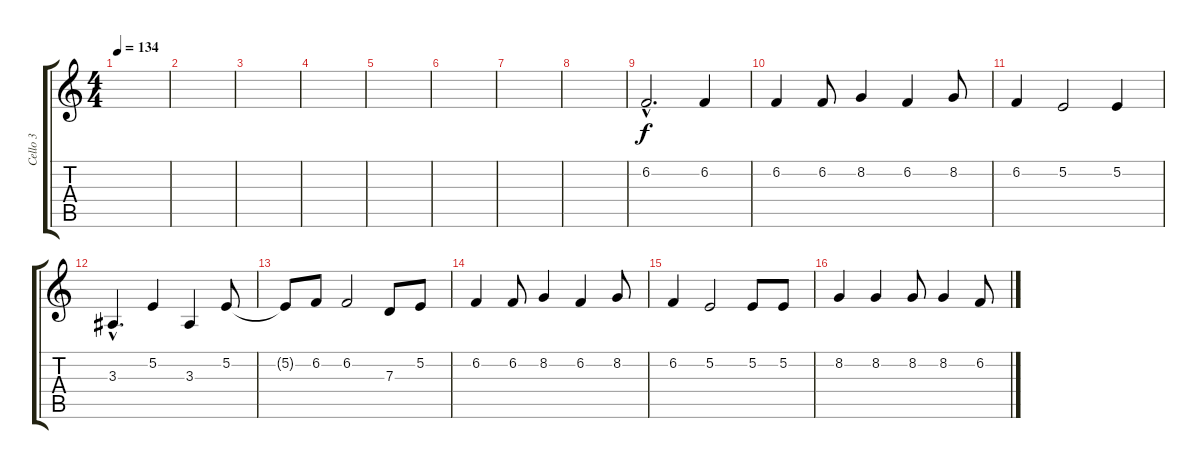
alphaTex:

\track ("Cello 3" "Cello 3") {instrument englishhorn}
\staff {score tabs}
\tuning (E4 B3 G3 D3 A2 D2) {hide}
\ts (4 4)
\tempo 134
\clef g2
\ks c
|
|
|
|
|
|
|
|
6.2{hac}.2{d} 6.2.4 |
6.2.4 6.2.8 8.2.4 6.2.4 8.2.8 |
6.2.4 5.2.2 5.2.4 |
3.3{hac}.4{d} 5.2.4 3.3.4 5.2.8 |
5.2{t}.8 6.2.8 6.2.2 7.3.8 5.2.8 |
6.2.4 6.2.8 8.2.4 6.2.4 8.2.8 |
6.2.4 5.2.2 5.2.8 5.2.8 |
8.2.4 8.2.4 8.2.8 8.2.4 6.2.8
